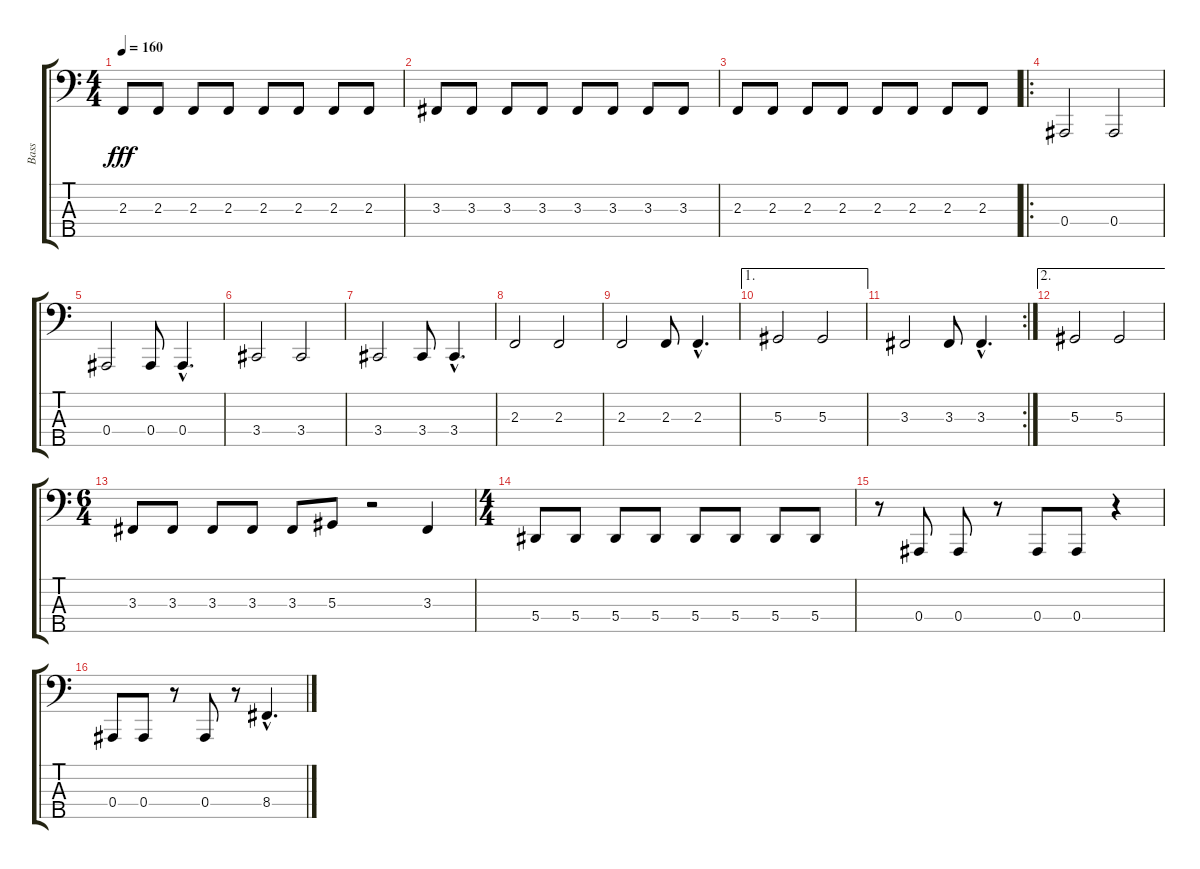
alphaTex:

\track ("Bass" "Bass") {instrument electricbassfinger}
\staff {score tabs}
\tuning (Db2 Ab1 Eb1 Bb0 F0) {hide}
\ts (4 4)
\tempo 160
\clef f4
\ks c
2.3.8{dy fff} 2.3.8 2.3.8 2.3.8 2.3.8 2.3.8 2.3.8 2.3.8 |
3.3.8 3.3.8 3.3.8 3.3.8 3.3.8 3.3.8 3.3.8 3.3.8 |
2.3.8 2.3.8 2.3.8 2.3.8 2.3.8 2.3.8 2.3.8 2.3.8 |
\ro
0.4.2 0.4.2 |
0.4.2 0.4.8 0.4{hac}.4{d} |
3.4.2 3.4.2 |
3.4.2 3.4.8 3.4{hac}.4{d} |
2.3.2 2.3.2 |
2.3.2 2.3.8 2.3{hac}.4{d} |
\ae 1
5.3.2 5.3.2 |
\rc 2
3.3.2 3.3.8 3.3{hac}.4{d} |
\ae 2
5.3.2 5.3.2 |
\ts (6 4)
3.3.8 3.3.8 3.3.8 3.3.8 3.3.8 5.3.8 r.2 3.3.4 |
\ts (4 4)
5.4.8 5.4.8 5.4.8 5.4.8 5.4.8 5.4.8 5.4.8 5.4.8 |
r.8 0.4.8 0.4.8 r.8 0.4.8 0.4.8 r.4 |
0.4.8 0.4.8 r.8 0.4.8 r.8 8.4{hac}.4{d}
